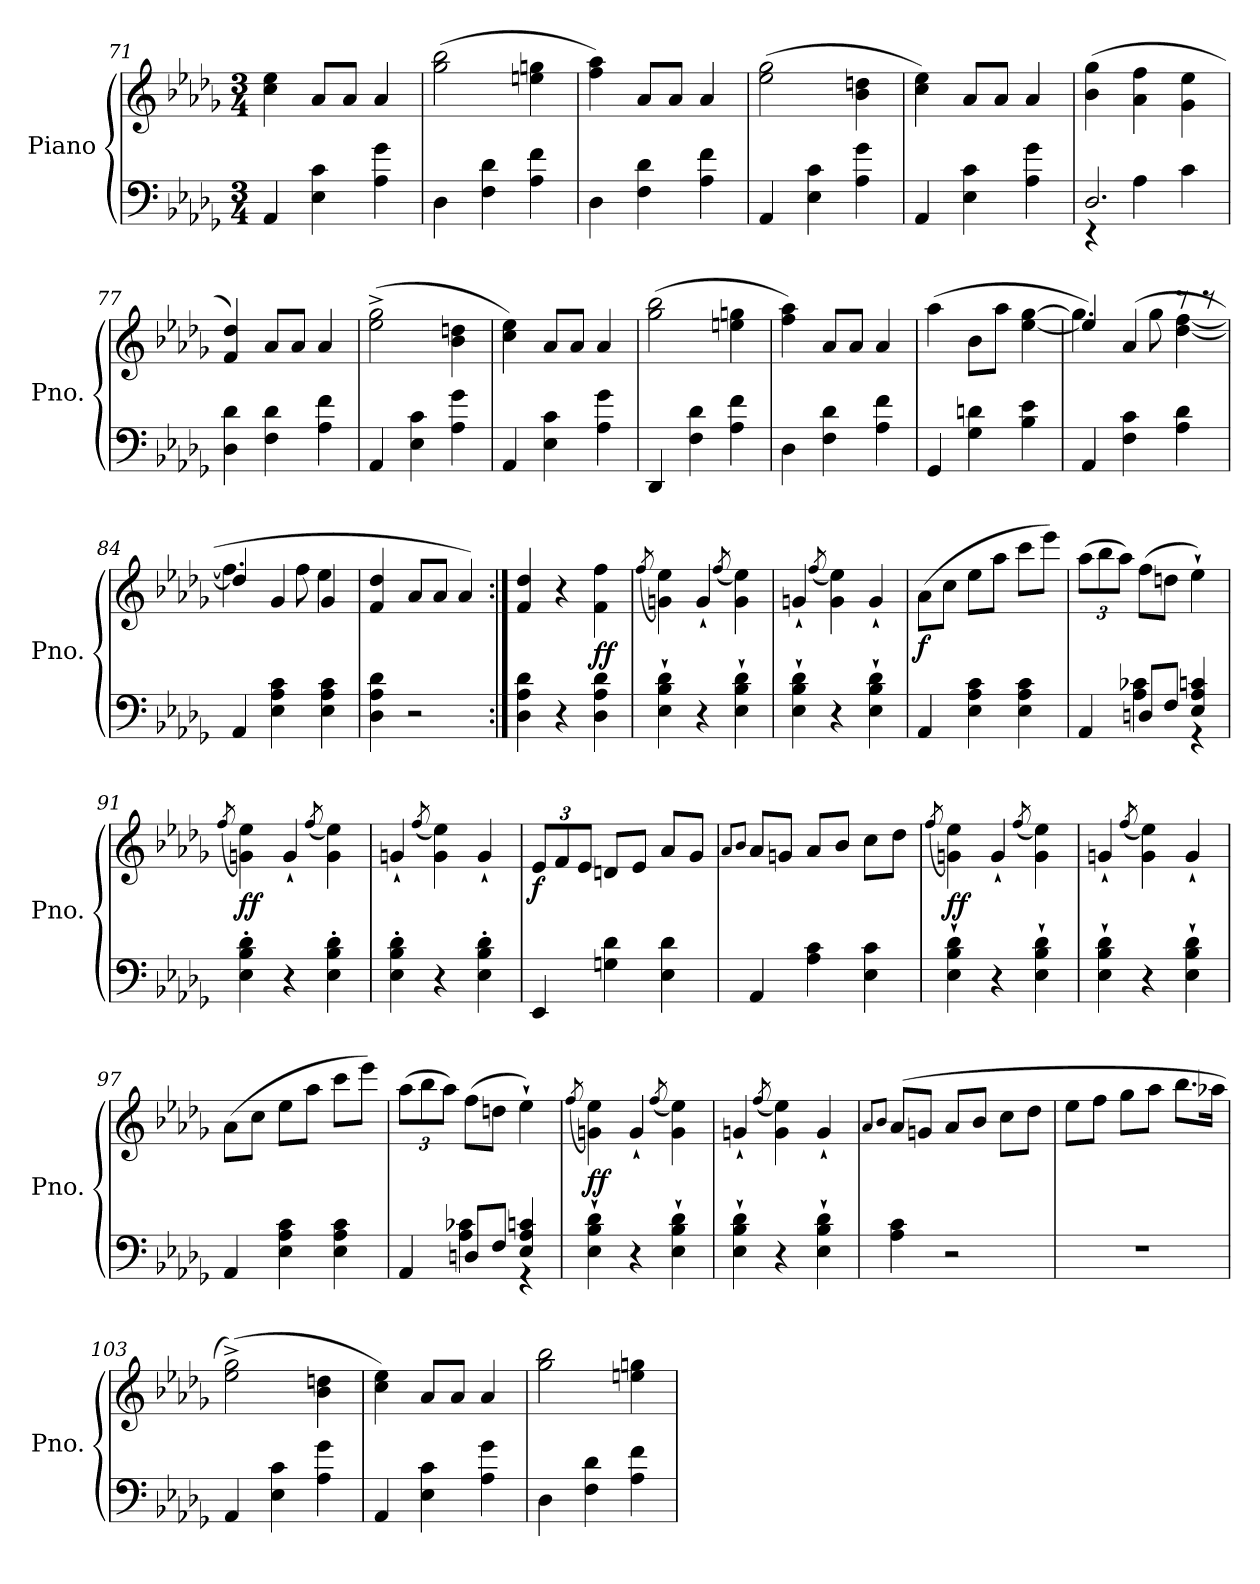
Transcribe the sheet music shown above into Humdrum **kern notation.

**kern	**kern	**dynam
*part1	*part1	*part1
*staff2	*staff1	*staff1/2
*I"Piano	*	*
*I'Pno.	*	*
!!LO:PB:g=z
*clefF4	*clefG2	*
*k[b-e-a-d-g-]	*k[b-e-a-d-g-]	*
*M3/4	*M3/4	*
=71	=71	=71
4AA-/	4cc\ 4ee-\	.
4E-\ 4c\	8a-/L	.
.	8a-/J	.
4A-\ 4g-\	4a-/	.
=72	=72	=72
4D-\	(2gg-\ 2bb-\	.
4F\ 4d-\	.	.
4A-\ 4f\	4een\ 4ggn\	.
=73	=73	=73
4D-\	4ff\ 4aa-\)	.
4F\ 4d-\	8a-/L	.
.	8a-/J	.
4A-\ 4f\	4a-/	.
=74	=74	=74
4AA-/	(2ee-\ 2gg-\	.
4E-\ 4c\	.	.
4A-\ 4g-\	4b-\ 4ddn\	.
=75	=75	=75
4AA-/	4cc\ 4ee-\)	.
4E-\ 4c\	8a-/L	.
.	8a-/J	.
4A-\ 4g-\	4a-/	.
=76	=76	=76
*^	*	*
2.D-/	4r	(4b-\ 4gg-\	.
.	4A-\	4a-\ 4ff\	.
.	4c\	4g-\ 4ee-\	.
*v	*v	*	*
=77	=77	=77
4D-\ 4d-\	4f/ 4dd-/)	.
4F\ 4d-\	8a-/L	.
.	8a-/J	.
4A-\ 4f\	4a-/	.
=78	=78	=78
4AA-/	(2ee-\^ 2gg-\^	.
4E-\ 4c\	.	.
4A-\ 4g-\	4b-\ 4ddn\	.
!!LO:LB:g=z
=79	=79	=79
4AA-/	4cc\ 4ee-\)	.
4E-\ 4c\	8a-/L	.
.	8a-/J	.
4A-\ 4g-\	4a-/	.
=80	=80	=80
4DD-/	(2gg-\ 2bb-\	.
4F\ 4d-\	.	.
4A-\ 4f\	4een\ 4ggn\	.
=81	=81	=81
4D-\	4ff\ 4aa-\)	.
4F\ 4d-\	8a-/L	.
.	8a-/J	.
4A-\ 4f\	4a-/	.
=82	=82	=82
4GG-/	(4aa-\	.
4G-\ 4dn\	8b-\L	.
.	8aa-\J	.
4B-\ 4e-\	[4ee-\ [4gg-\	.
=83	=83	=83
*	*^	*
4AA-/	4ee-/])	4.gg-\]	.
4F\ 4c\	(4a-/	.	.
.	.	8gg-\	.
4A-\ 4d-\	8r	[4dd-\ [4ff\	.
.	8r	.	.
=84	=84	=84	=84
4AA-/	4dd-/]	4.ff\]	.
4E-\ 4A-\ 4c\	4g-/	.	.
.	.	8ff\	.
4E-\ 4A-\ 4c\	4g-/	4ee-\	.
*	*v	*v	*
=85	=85	=85
4D-\ 4A-\ 4d-\	4f/ 4dd-/	.
2r	8a-/L	.
.	8a-/J	.
.	4a-/)	.
=86:|!	=86:|!	=86:|!
*	*MM196	*
4D-\ 4A-\ 4d-\	4f/ 4dd-/	.
4r	4r	.
!	!	!LO:DY:b
4D-\ 4A-\ 4d-\	4f\ 4ff\	ff
!!LO:LB:g=z
=87	=87	=87
.	(8qff/	.
4E-\` 4B-\` 4d-\`	4gn\ 4ee-\)	.
4r	4g`/	.
.	(8qff/	.
4E-\` 4B-\` 4d-\`	4g\ 4ee-\)	.
=88	=88	=88
4E-\` 4B-\` 4d-\`	4gn`/	.
.	(8qff/	.
4r	4g\ 4ee-\)	.
4E-\` 4B-\` 4d-\`	4g`/	.
=89	=89	=89
!	!	!LO:DY:b
4AA-/	(8a-\L	f
.	8cc\J	.
4E-\ 4A-\ 4c\	8ee-\L	.
.	8aa-\J	.
4E-\ 4A-\ 4c\	8ccc\L	.
.	8eee-\J)	.
=90	=90	=90
*^	*	*
*	*	*Xbrackettup	*
4AA-/	4ryy	(12aa-\L	.
.	.	12bb-\	.
.	.	12aa-\J)	.
8Dn/L	4A-\ 4c-X\	(8ff\L	.
8F/J	.	8ddn\J	.
4E-/ 4A-/ 4cn/	4r	4ee-`\)	.
*v	*v	*	*
=91	=91	=91
.	(8qff/	.
!	!	!LO:DY:b
4E-\' 4B-\' 4d-\'	4gn\ 4ee-\)	ff
4r	4g`/	.
.	(8qff/	.
4E-\' 4B-\' 4d-\'	4g\ 4ee-\)	.
=92	=92	=92
4E-\' 4B-\' 4d-\'	4gn`/	.
.	(8qff/	.
4r	4g\ 4ee-\)	.
4E-\' 4B-\' 4d-\'	4g`/	.
!!LO:LB:g=z
=93	=93	=93
!	!	!LO:DY:b
4EE-/	12e-/L	f
.	12f/	.
.	12e-/J	.
4Gn\ 4d-\	8dn/L	.
.	8e-/J	.
4E-\ 4d-\	8a-/L	.
.	8g-/J	.
=94	=94	=94
.	8qa-/L	.
.	8qb-/J	.
4AA-/	8a-/L	.
.	8gn/J	.
4A-\ 4c\	8a-/L	.
.	8b-/J	.
4E-\ 4c\	8cc\L	.
.	8dd-\J	.
=95	=95	=95
.	(8qff/	.
!	!	!LO:DY:b
4E-\` 4B-\` 4d-\`	4gn\ 4ee-\)	ff
4r	4g`/	.
.	(8qff/	.
4E-\` 4B-\` 4d-\`	4g\ 4ee-\)	.
=96	=96	=96
4E-\` 4B-\` 4d-\`	4gn`/	.
.	(8qff/	.
4r	4g\ 4ee-\)	.
4E-\` 4B-\` 4d-\`	4g`/	.
=97	=97	=97
4AA-/	(8a-\L	.
.	8cc\J	.
4E-\ 4A-\ 4c\	8ee-\L	.
.	8aa-\J	.
4E-\ 4A-\ 4c\	8ccc\L	.
.	8eee-\J)	.
!!LO:LB:g=z
=98	=98	=98
*^	*	*
4AA-/	4ryy	(12aa-\L	.
.	.	12bb-\	.
.	.	12aa-\J)	.
8Dn/L	4A-\ 4c-X\	(8ff\L	.
8F/J	.	8ddn\J	.
4E-/ 4A-/ 4cn/	4r	4ee-`\)	.
*v	*v	*	*
=99	=99	=99
.	(8qff/	.
!	!	!LO:DY:b
4E-\` 4B-\` 4d-\`	4gn\ 4ee-\)	ff
4r	4g`/	.
.	(8qff/	.
4E-\` 4B-\` 4d-\`	4g\ 4ee-\)	.
=100	=100	=100
4E-\` 4B-\` 4d-\`	4gn`/	.
.	(8qff/	.
4r	4g\ 4ee-\)	.
4E-\` 4B-\` 4d-\`	4g`/	.
=101	=101	=101
*	*MM184	*
.	8qa-/L	.
.	8qb-/J	.
4A-\ 4c\	(8a-/L	.
.	8gn/J	.
2r	8a-/L	.
.	8b-/J	.
.	8cc\L	.
.	8dd-\J	.
=102	=102	=102
2.r	8ee-\L	.
.	8ff\J	.
.	8gg-\L	.
.	8aa-\J	.
.	8.bb-\L	.
.	16aa-X\Jk	.
=103	=103	=103
4AA-/	(2ee-\^ 2gg-\^)	.
4E-\ 4c\	.	.
4A-\ 4g-\	4b-\ 4ddn\	.
!!LO:LB:g=z
=104	=104	=104
4AA-/	4cc\ 4ee-\)	.
4E-\ 4c\	8a-/L	.
.	8a-/J	.
4A-\ 4g-\	4a-/	.
=105	=105	=105
4D-\	2gg-\ 2bb-\	.
4F\ 4d-\	.	.
4A-\ 4f\	4een\ 4ggn\	.
=	=	=
*-	*-	*-
